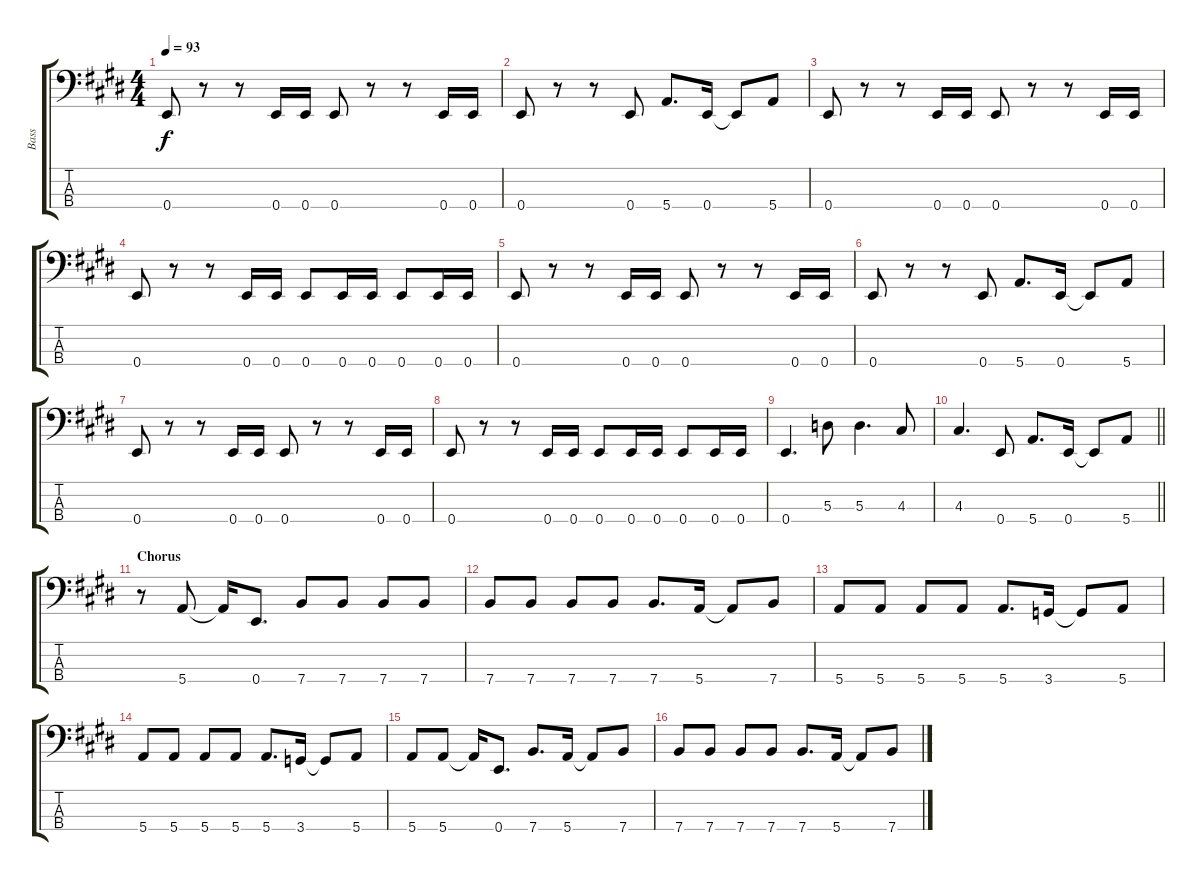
\track ("Bass" "Bass") {instrument electricbassfinger}
\staff {score tabs}
\tuning (G2 D2 A1 E1) {hide}
\ts (4 4)
\tempo 93
\clef f4
\ks e
0.4.8{dy f} r.8 r.8 0.4.16 0.4.16 0.4.8 r.8 r.8 0.4.16 0.4.16 |
0.4.8 r.8 r.8 0.4.8 5.4.8{d} 0.4.16 0.4{t}.8 5.4.8 |
0.4.8 r.8 r.8 0.4.16 0.4.16 0.4.8 r.8 r.8 0.4.16 0.4.16 |
0.4.8 r.8 r.8 0.4.16 0.4.16 0.4.8 0.4.16 0.4.16 0.4.8 0.4.16 0.4.16 |
0.4.8 r.8 r.8 0.4.16 0.4.16 0.4.8 r.8 r.8 0.4.16 0.4.16 |
0.4.8 r.8 r.8 0.4.8 5.4.8{d} 0.4.16 0.4{t}.8 5.4.8 |
0.4.8 r.8 r.8 0.4.16 0.4.16 0.4.8 r.8 r.8 0.4.16 0.4.16 |
0.4.8 r.8 r.8 0.4.16 0.4.16 0.4.8 0.4.16 0.4.16 0.4.8 0.4.16 0.4.16 |
0.4.4{d} 5.3.8 5.3.4{d} 4.3.8 |
\barLineRight lightlight
4.3.4{d} 0.4.8 5.4.8{d} 0.4.16 0.4{t}.8 5.4.8 |
\section ("" "Chorus")
r.8 5.4.8 5.4{t}.16 0.4.8{d} 7.4.8 7.4.8 7.4.8 7.4.8 |
7.4.8 7.4.8 7.4.8 7.4.8 7.4.8{d} 5.4.16 5.4{t}.8 7.4.8 |
5.4.8 5.4.8 5.4.8 5.4.8 5.4.8{d} 3.4.16 3.4{t}.8 5.4.8 |
5.4.8 5.4.8 5.4.8 5.4.8 5.4.8{d} 3.4.16 3.4{t}.8 5.4.8 |
5.4.8 5.4.8 5.4{t}.16 0.4.8{d} 7.4.8{d} 5.4.16 5.4{t}.8 7.4.8 |
7.4.8 7.4.8 7.4.8 7.4.8 7.4.8{d} 5.4.16 5.4{t}.8 7.4.8
